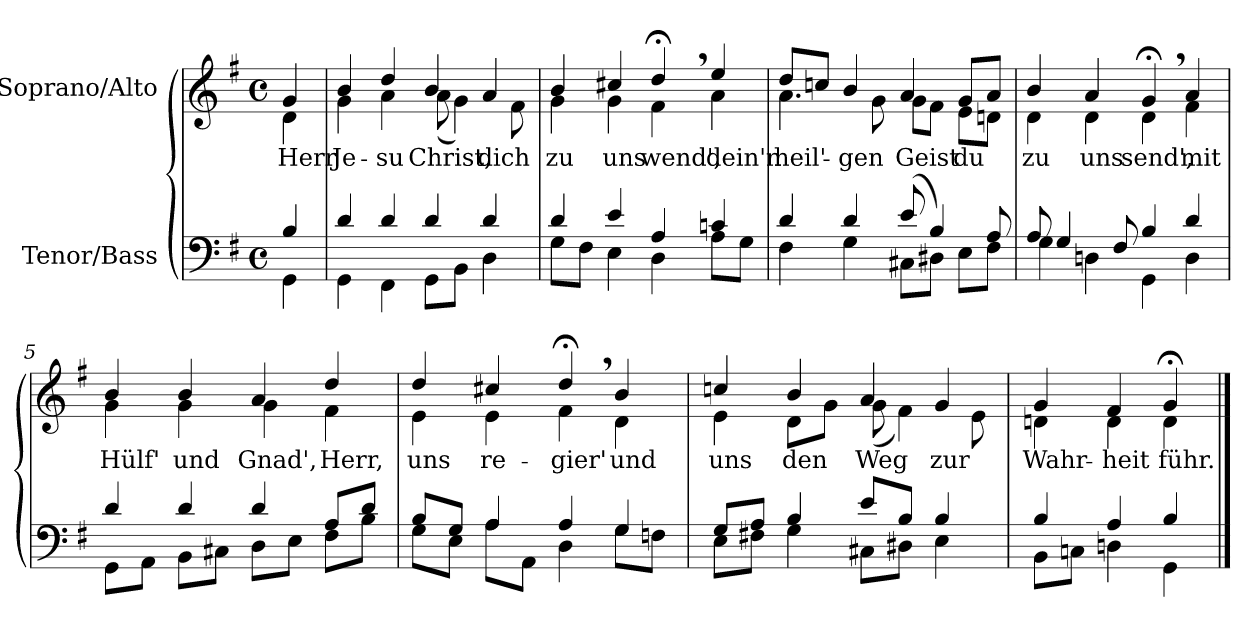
**kern	**kern	**text
*part2	*part1	*part1
*staff2	*staff1	*staff1
*I"Tenor/Bass	*I"Soprano/Alto	*
*clefF4	*clefG2	*
*k[f#]	*k[f#]	*
*M4/4	*M4/4	*
*met(c)	*met(c)	*
=	=	=
*^	*	*
!	!	!	!LO:LY:b
*	*	*^	*
4B/	4GG\	4g/	4d\	Herr
=1	=1	=1	=1	=1
!	!	!	!	!LO:LY:b
4d/	4GG\	4b/	4g\	Je-
!	!	!	!	!LO:LY:b
4d/	4FF#\	4dd/	4a\	-su
!	!	!	!	!LO:LY:b
4d/	8GG\L	4b/	(8a\	Christ,
.	8BB\J	.	4g\)	.
!	!	!	!	!LO:LY:b
4d/	4D\	4a/	.	dich
.	.	.	8f#\	.
=2	=2	=2	=2	=2
!	!	!	!	!LO:LY:b
4d/	8G\L	4b/	4g\	zu
.	8F#\J	.	.	.
!	!	!	!	!LO:LY:b
4e/	4E\	4cc#X/	4g\	uns
!	!	!	!	!LO:LY:b
4A/	4D\	4dd;<,/	4f#\	wend',
!	!	!	!	!LO:LY:b
4cn/	8A\L	4ee/	4a\	dein'n
.	8G\J	.	.	.
=3	=3	=3	=3	=3
!	!	!	!	!LO:LY:b
4d/	4F#\	8dd/L	4.a\	heil'-
.	.	8ccn/J	.	.
!	!	!	!	!LO:LY:b
4d/	4G\	4b/	.	-gen
.	.	.	8g\	.
!	!	!	!	!LO:LY:b
(8e/	8C#X\L	4a/	8g\L	Geist
4B/)	8D#X\J	.	8f#\J	.
!	!	!	!	!LO:LY:b
.	8E\L	8g/L	8e\L	du
8A/	8F#\J	8a/J	8dn\J	.
=4	=4	=4	=4	=4
!	!	!	!	!LO:LY:b
8A/	4G\	4b/	4d\	zu
4G/	.	.	.	.
!	!	!	!	!LO:LY:b
.	4Dn\	4a/	4d\	uns
8F#/	.	.	.	.
!	!	!	!	!LO:LY:b
4B/	4GG\	4g;<,/	4d\	send',
!	!	!	!	!LO:LY:b
4d/	4D\	4a/	4f#\	mit
!!LO:LB:g=z	!!
=5	=5	=5	=5	=5
!	!	!	!	!LO:LY:b
4d/	8GG\L	4b/	4g\	Hülf'
.	8AA\J	.	.	.
!	!	!	!	!LO:LY:b
4d/	8BB\L	4b/	4g\	und
.	8C#X\J	.	.	.
!	!	!	!	!LO:LY:b
4d/	8D\L	4a/	4g\	Gnad',
.	8E\J	.	.	.
!	!	!	!	!LO:LY:b
8A/L	8F#\L	4dd/	4f#\	Herr,
8d/J	8B\J	.	.	.
=6	=6	=6	=6	=6
!	!	!	!	!LO:LY:b
8B/L	8G\L	4dd/	4e\	uns
8G/J	8E\J	.	.	.
!	!	!	!	!LO:LY:b
4A/	8A\L	4cc#X/	4e\	re-
.	8AA\J	.	.	.
!	!	!	!	!LO:LY:b
4A/	4D\	4dd;<,/	4f#\	-gier'
!	!	!	!	!LO:LY:b
4G/	8G\L	4b/	4d\	und
.	8Fn\J	.	.	.
=7	=7	=7	=7	=7
!	!	!	!	!LO:LY:b
8G/L	8E\L	4ccn/	4e\	uns
8A/J	8F#X\J	.	.	.
!	!	!	!	!LO:LY:b
4B/	4G\	4b/	8d\L	den
.	.	.	8g\J	.
!	!	!	!	!LO:LY:b
8e/L	8C#X\L	4a/	(8g\	Weg
8B/J	8D#X\J	.	4f#\)	.
!	!	!	!	!LO:LY:b
4B/	4E\	4g/	.	zur
.	.	.	8e\	.
=8	=8	=8	=8	=8
!	!	!	!	!LO:LY:b
4B/	8BB\L	4g/	4dn\	Wahr-
.	8Cn\J	.	.	.
!	!	!	!	!LO:LY:b
4A/	4Dn\	4f#/	4d\	-heit
!	!	!	!	!LO:LY:b
4B/	4GG\	4g;</	4d\	führ.
*v	*v	*	*	*
*	*v	*v	*
==	==	==
*-	*-	*-
